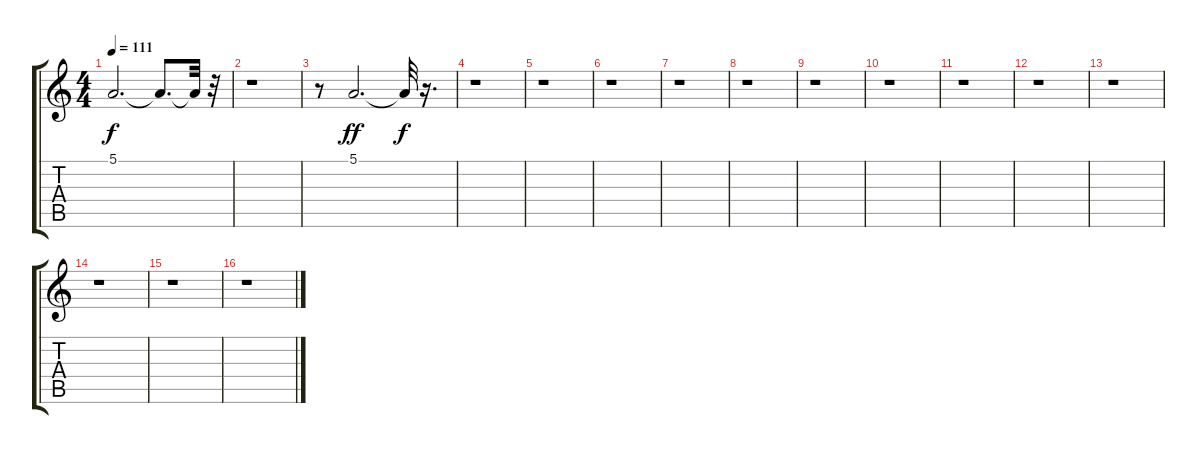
\track "" {instrument synthstrings1}
\staff {score tabs}
\tuning (E4 B3 G3 D3 A2 E2) {hide}
\ts (4 4)
\tempo 111
\clef g2
\ks c
5.1{t}.2{d dy f} 5.1{t}.8{d} 5.1{t}.32 r.32 |
r.1 |
r.8 5.1.2{d dy ff} 5.1{t}.32{dy f} r.16{d} |
r.1 |
r.1 |
r.1 |
r.1 |
r.1 |
r.1 |
r.1 |
r.1 |
r.1 |
r.1 |
r.1 |
r.1 |
r.1
